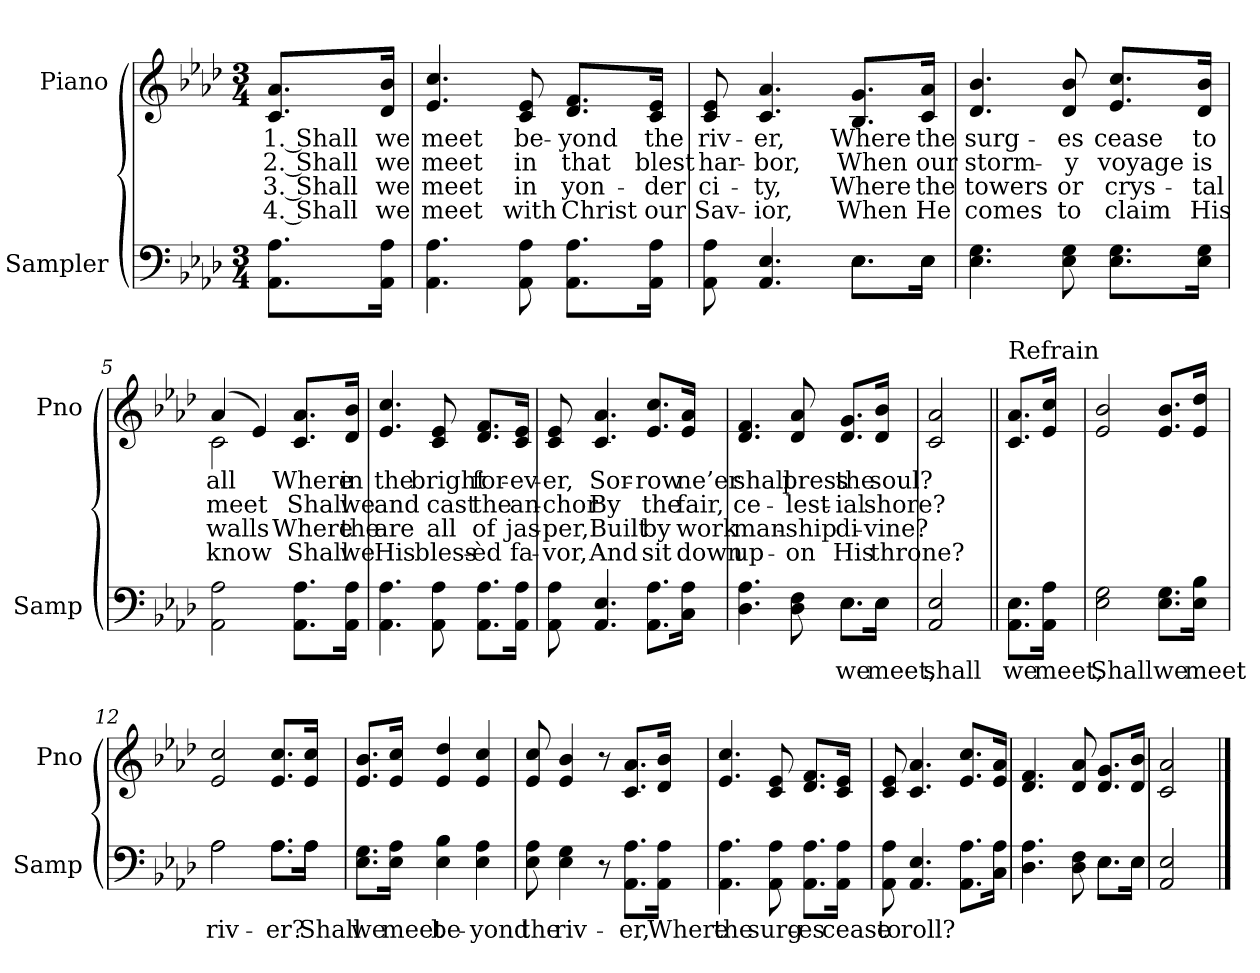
**kern	**text	**kern	**text	**text	**text	**text
*part2	*part2	*part1	*part1	*part1	*part1	*part1
*staff2	*staff2	*staff1	*staff1	*staff1	*staff1	*staff1
*I"Sampler	*	*I"Piano	*	*	*	*
*I'Samp	*	*I'Pno	*	*	*	*
*clefF4	*	*clefG2	*	*	*	*
*k[b-e-a-d-]	*	*k[b-e-a-d-]	*	*	*	*
*A-:	*	*A-:	*	*	*	*
*M3/4	*	*M3/4	*	*	*	*
=1	=1	=1	=1	=1	=1	=1
8.AA-\ 8.A-\L	.	8.c/ 8.a-/L	1. Shall	2. Shall	3. Shall	4. Shall
16AA-\ 16A-\Jk	.	16d-/ 16b-/Jk	we	we	we	we
=2	=2	=2	=2	=2	=2	=2
4.AA- 4.A-	.	4.e- 4.cc	meet	meet	meet	meet
8AA- 8A-	.	8c 8e-	be-	in	in	with
8.AA-\ 8.A-\L	.	8.d-/ 8.f/L	-yond	that	yon-	Christ
16AA-\ 16A-\Jk	.	16c/ 16e-/Jk	the	blest	-der	our
=3	=3	=3	=3	=3	=3	=3
*^	*	*	*	*	*	*
8AA- 8A-	2ryy	.	8c 8e-	riv-	har-	ci-	Sav-
4.AA- 4.E-	.	.	4.c 4.a-	-er,	-bor,	-ty,	-ior,
8.E-\L	8.E-\L	.	8.B-/ 8.g/L	Where	When	Where	When
16E-\Jk	16E-\Jk	.	16c/ 16a-/Jk	the	our	the	He
*v	*v	*	*	*	*	*	*
=4	=4	=4	=4	=4	=4	=4
4.E- 4.G	.	4.d- 4.b-	surg-	storm-	towers	comes
8E- 8G	.	8d- 8b-	-es	-y	or	to
8.E-\ 8.G\L	.	8.e-/ 8.cc/L	cease	voyage	crys-	claim
16E-\ 16G\Jk	.	16d-/ 16b-/Jk	to	is	-tal	His
=5	=5	=5	=5	=5	=5	=5
*	*	*^	*	*	*	*
2AA- 2A-	.	(4a-/	2c	all	meet	walls	know
.	.	4e-/)	.	.	.	.	.
8.AA-\ 8.A-\L	.	8.c/ 8.a-/L	4ryy	Where	Shall	Where	Shall
16AA-\ 16A-\Jk	.	16d-/ 16b-/Jk	.	in	we	the	we
*	*	*v	*v	*	*	*	*
=6	=6	=6	=6	=6	=6	=6
4.AA- 4.A-	.	4.e- 4.cc	the	and	are	His
8AA- 8A-	.	8c 8e-	bright	cast	all	bless-
8.AA-\ 8.A-\L	.	8.d-/ 8.f/L	for-	the	of	-èd
16AA-\ 16A-\Jk	.	16c/ 16e-/Jk	-ev-	an-	jas-	fa-
=7	=7	=7	=7	=7	=7	=7
8AA- 8A-	.	8c 8e-	-er,	-chor	-per,	-vor,
4.AA- 4.E-	.	4.c 4.a-	Sor-	By	Built	And
8.AA-\ 8.A-\L	.	8.e-/ 8.cc/L	-row	the	by	sit
16C\ 16A-\Jk	.	16e-/ 16a-/Jk	ne’er	fair,	work-	down
=8	=8	=8	=8	=8	=8	=8
*^	*	*	*	*	*	*
4.D- 4.A-	2ryy	.	4.d- 4.f	shall	ce-	-man-	up-
8D- 8F	.	.	8d- 8a-	press	-lest-	-ship	-on
8.E-\L	8.E-\L	we	8.d-/ 8.g/L	the	-ial	di-	His
16E-\Jk	16E-\Jk	meet,	16d-/ 16b-/Jk	soul?	shore?	-vine?	throne?
*v	*v	*	*	*	*	*	*
=9	=9	=9	=9	=9	=9	=9
2AA- 2E-	shall	2c 2a-	.	.	.	.
=10||	=10||	=10||	=10||	=10||	=10||	=10||
!	!	!LO:TX:t=Refrain	!	!	!	!
8.AA-\ 8.E-\L	we	8.c/ 8.a-/L	.	.	.	.
16AA-\ 16A-\Jk	meet,	16e-/ 16cc/Jk	.	.	.	.
=11	=11	=11	=11	=11	=11	=11
2E- 2G	Shall	2e- 2b-	.	.	.	.
8.E-\ 8.G\L	we	8.e-/ 8.b-/L	.	.	.	.
16E-\ 16B-\Jk	meet	16e-/ 16dd-/Jk	.	.	.	.
=12	=12	=12	=12	=12	=12	=12
*^	*	*	*	*	*	*
2A-\	2A-	riv-	2e- 2cc	.	.	.	.
8.A-\L	8.A-\L	-er?	8.e-/ 8.cc/L	.	.	.	.
16A-\Jk	16A-\Jk	Shall	16e-/ 16cc/Jk	.	.	.	.
*v	*v	*	*	*	*	*	*
=13	=13	=13	=13	=13	=13	=13
8.E-\ 8.G\L	we	8.e-/ 8.b-/L	.	.	.	.
16E-\ 16A-\Jk	meet	16e-/ 16cc/Jk	.	.	.	.
4E- 4B-	be-	4e- 4dd-	.	.	.	.
4E- 4A-	-yond	4e- 4cc	.	.	.	.
=14	=14	=14	=14	=14	=14	=14
8E- 8A-	the	8e- 8cc	.	.	.	.
4E- 4G	riv-	4e- 4b-	.	.	.	.
8r	.	8r	.	.	.	.
8.AA-\ 8.A-\L	-er,	8.c/ 8.a-/L	.	.	.	.
16AA-\ 16A-\Jk	Where	16d-/ 16b-/Jk	.	.	.	.
=15	=15	=15	=15	=15	=15	=15
4.AA- 4.A-	the	4.e- 4.cc	.	.	.	.
8AA- 8A-	surg-	8c 8e-	.	.	.	.
8.AA-\ 8.A-\L	-es	8.d-/ 8.f/L	.	.	.	.
16AA-\ 16A-\Jk	cease	16c/ 16e-/Jk	.	.	.	.
=16	=16	=16	=16	=16	=16	=16
8AA- 8A-	to	8c 8e-	.	.	.	.
4.AA- 4.E-	roll?	4.c 4.a-	.	.	.	.
8.AA-\ 8.A-\L	.	8.e-/ 8.cc/L	.	.	.	.
16C\ 16A-\Jk	.	16e-/ 16a-/Jk	.	.	.	.
=17	=17	=17	=17	=17	=17	=17
*^	*	*	*	*	*	*
4.D- 4.A-	2ryy	.	4.d- 4.f	.	.	.	.
8D- 8F	.	.	8d- 8a-	.	.	.	.
8.E-\L	8.E-\L	.	8.d-/ 8.g/L	.	.	.	.
16E-\Jk	16E-\Jk	.	16d-/ 16b-/Jk	.	.	.	.
*v	*v	*	*	*	*	*	*
=18	=18	=18	=18	=18	=18	=18
2AA-/ 2E-/	.	2c 2a-	.	.	.	.
==	==	==	==	==	==	==
*-	*-	*-	*-	*-	*-	*-
